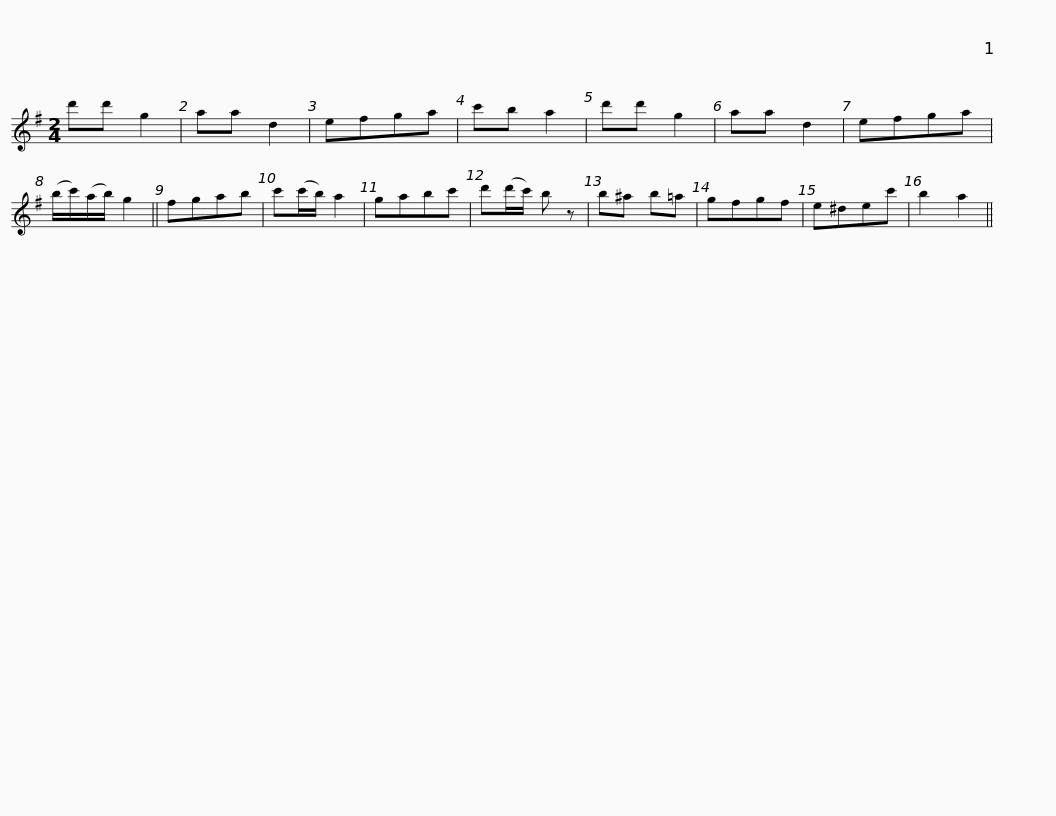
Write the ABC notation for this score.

X:1
L:1/8
M:2/4
I:linebreak $
K:G
V:1 treble
V:1
 d'd' g2 | aa d2 | efga | c'b a2 | d'd' g2 | %5
 aa d2 | efga | (b/c'/)(a/b/) g2 || fgab | c'(c'/b/) a2 |$ %10
 gabc' | d'(d'/c'/) b z | b^a b=a | gfgf | e^dec' | %15
 b2 a2 || %16
